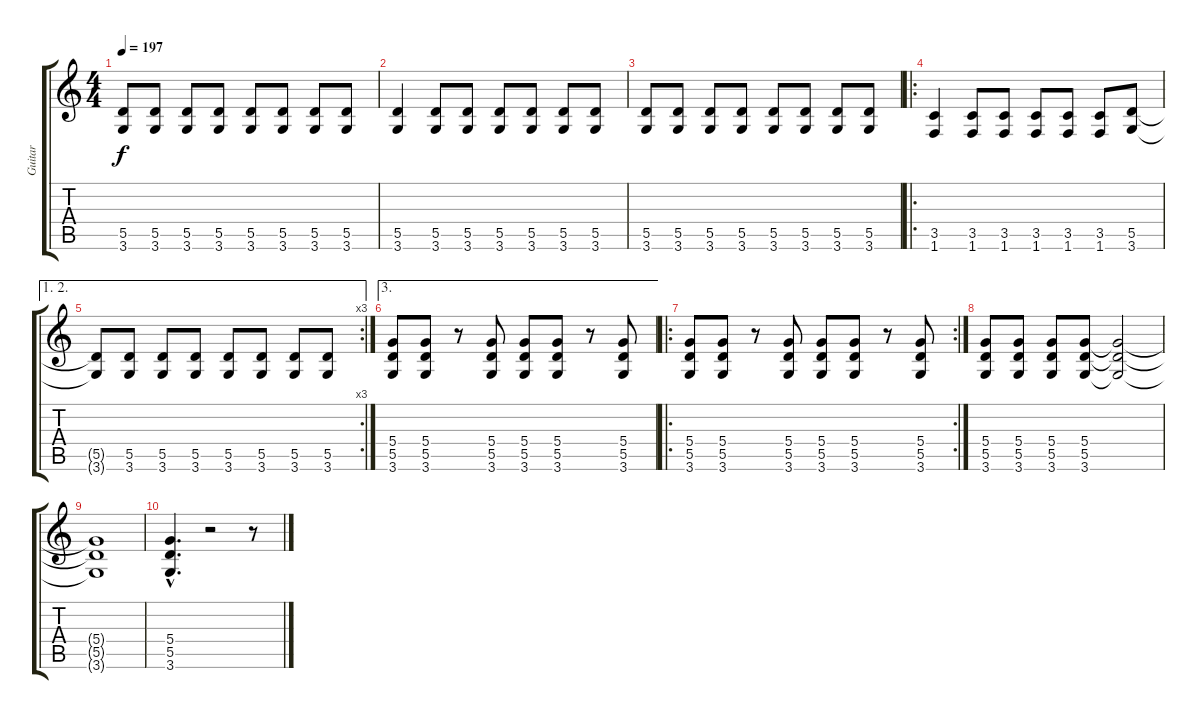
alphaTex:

\track ("Guitar" "Guitar") {instrument distortionguitar}
\staff {score tabs}
\tuning (E4 B3 G3 D3 A2 E2) {hide}
\ts (4 4)
\tempo 197
\clef g2
\ks c
(5.5{t} 3.6{t}).8{dy f} (5.5 3.6).8 (5.5 3.6).8 (5.5 3.6).8 (5.5 3.6).8 (5.5 3.6).8 (5.5 3.6).8 (5.5 3.6).8 |
(5.5 3.6).4 (5.5 3.6).8 (5.5 3.6).8 (5.5 3.6).8 (5.5 3.6).8 (5.5 3.6).8 (5.5 3.6).8 |
(5.5 3.6).8 (5.5 3.6).8 (5.5 3.6).8 (5.5 3.6).8 (5.5 3.6).8 (5.5 3.6).8 (5.5 3.6).8 (5.5 3.6).8 |
\ro
(3.5 1.6).4 (3.5 1.6).8 (3.5 1.6).8 (3.5 1.6).8 (3.5 1.6).8 (3.5 1.6).8 (5.5 3.6).8 |
\ae (1 2)
\rc 3
(5.5{t} 3.6{t}).8 (5.5 3.6).8 (5.5 3.6).8 (5.5 3.6).8 (5.5 3.6).8 (5.5 3.6).8 (5.5 3.6).8 (5.5 3.6).8 |
\ae 3
(5.4 5.5 3.6).8 (5.4 5.5 3.6).8 r.8 (5.4 5.5 3.6).8 (5.4 5.5 3.6).8 (5.4 5.5 3.6).8 r.8 (5.4 5.5 3.6).8 |
\ro
\rc 2
(5.4 5.5 3.6).8 (5.4 5.5 3.6).8 r.8 (5.4 5.5 3.6).8 (5.4 5.5 3.6).8 (5.4 5.5 3.6).8 r.8 (5.4 5.5 3.6).8 |
(5.4 5.5 3.6).8 (5.4 5.5 3.6).8 (5.4 5.5 3.6).8 (5.4 5.5 3.6).8 (5.4{t} 5.5{t} 3.6{t}).2 |
(5.4{t} 5.5{t} 3.6{t}).1 |
(5.4{hac} 5.5{hac} 3.6{hac}).4{d} r.2 r.8
